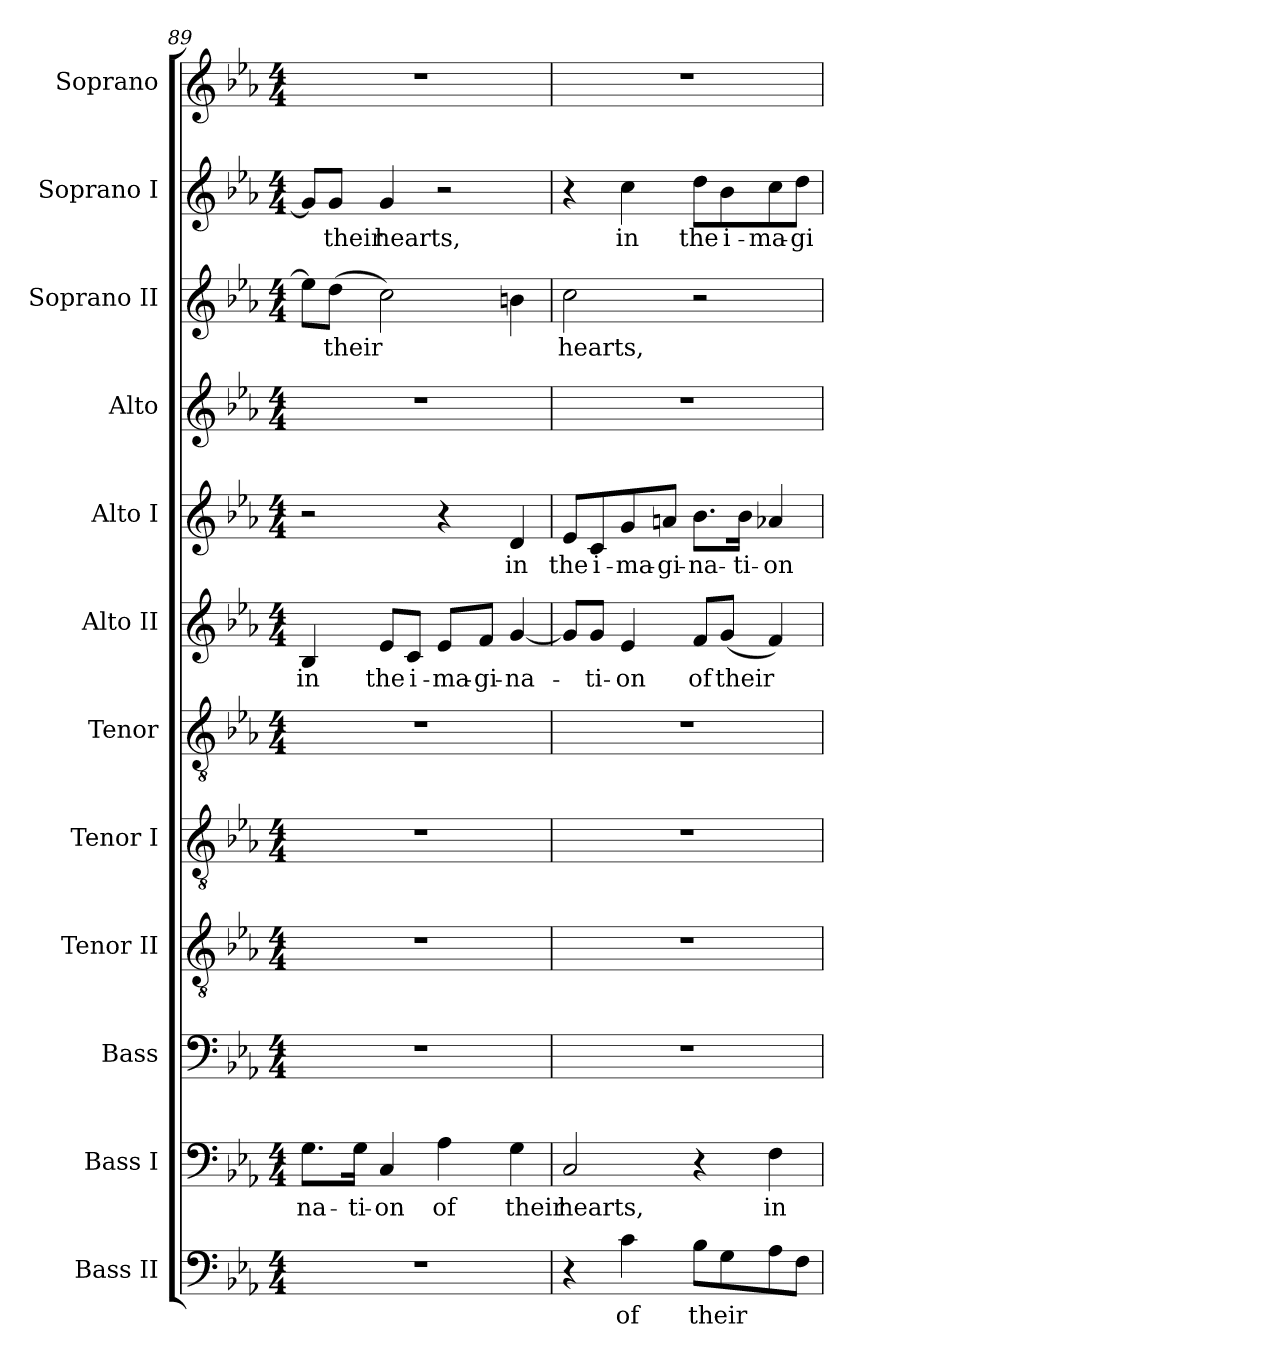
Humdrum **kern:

**kern	**text	**kern	**text	**kern	**kern	**kern	**kern	**kern	**text	**kern	**text	**kern	**kern	**text	**kern	**text	**kern
*part12	*part12	*part11	*part11	*part10	*part9	*part8	*part7	*part6	*part6	*part5	*part5	*part4	*part3	*part3	*part2	*part2	*part1
*staff12	*staff12	*staff11	*staff11	*staff10	*staff9	*staff8	*staff7	*staff6	*staff6	*staff5	*staff5	*staff4	*staff3	*staff3	*staff2	*staff2	*staff1
*I"Bass II	*	*I"Bass I	*	*I"Bass	*I"Tenor II	*I"Tenor I	*I"Tenor	*I"Alto II	*	*I"Alto I	*	*I"Alto	*I"Soprano II	*	*I"Soprano I	*	*I"Soprano
*I'BII	*	*I'BI	*	*I'B	*I'TII	*I'TI	*I'T	*I'AII	*	*I'AI	*	*I'A	*I'SII	*	*I'SI	*	*I'S
*clefF4	*	*clefF4	*	*clefF4	*clefGv2	*clefGv2	*clefGv2	*clefG2	*	*clefG2	*	*clefG2	*clefG2	*	*clefG2	*	*clefG2
*ITrd7c12	*	*	*	*ITrd7c12	*ITrd7c12	*ITrd7c12	*ITrd7c12	*	*	*	*	*	*	*	*	*	*
*k[b-e-a-]	*	*k[b-e-a-]	*	*k[b-e-a-]	*k[b-e-a-]	*k[b-e-a-]	*k[b-e-a-]	*k[b-e-a-]	*	*k[b-e-a-]	*	*k[b-e-a-]	*k[b-e-a-]	*	*k[b-e-a-]	*	*k[b-e-a-]
*E-:	*	*E-:	*	*E-:	*E-:	*E-:	*E-:	*E-:	*	*E-:	*	*E-:	*E-:	*	*E-:	*	*E-:
*M4/4	*	*M4/4	*	*M4/4	*M4/4	*M4/4	*M4/4	*M4/4	*	*M4/4	*	*M4/4	*M4/4	*	*M4/4	*	*M4/4
=89	=89	=89	=89	=89	=89	=89	=89	=89	=89	=89	=89	=89	=89	=89	=89	=89	=89
!	!	!	!LO:LY:b:color=#000000	!	!	!	!	!	!	!	!	!	!	!	!	!	!
!	!	!	!	!	!	!	!	!	!LO:LY:b:color=#000000	!	!	!	!	!	!	!	!
1r	.	8.Gi\L	-na-	1r	1r	1r	1r	4B-i/	in	2r	.	1r	8ee-i\L]	.	8gi/L]	.	1r
!	!	!	!	!	!	!	!	!	!	!	!	!	!	!LO:LY:b:color=#000000	!	!	!
!	!	!	!	!	!	!	!	!	!	!	!	!	!	!	!	!LO:LY:b:color=#000000	!
.	.	.	.	.	.	.	.	.	.	.	.	.	(8ddi\J	their	8gi/J	their	.
!	!	!	!LO:LY:b:color=#000000	!	!	!	!	!	!	!	!	!	!	!	!	!	!
.	.	16Gi\Jk	-ti-	.	.	.	.	.	.	.	.	.	.	.	.	.	.
!	!	!	!LO:LY:b:color=#000000	!	!	!	!	!	!	!	!	!	!	!	!	!	!
!	!	!	!	!	!	!	!	!	!LO:LY:b:color=#000000	!	!	!	!	!	!	!	!
!	!	!	!	!	!	!	!	!	!	!	!	!	!	!	!	!LO:LY:b:color=#000000	!
.	.	4Ci/	-on	.	.	.	.	8e-i/L	the	.	.	.	2cci\)	.	4gi/	hearts,	.
!	!	!	!	!	!	!	!	!	!LO:LY:b:color=#000000	!	!	!	!	!	!	!	!
.	.	.	.	.	.	.	.	8ci/J	i-	.	.	.	.	.	.	.	.
!	!	!	!LO:LY:b:color=#000000	!	!	!	!	!	!	!	!	!	!	!	!	!	!
!	!	!	!	!	!	!	!	!	!LO:LY:b:color=#000000	!	!	!	!	!	!	!	!
.	.	4A-i\	of	.	.	.	.	8e-i/L	-ma-	4r	.	.	.	.	2r	.	.
!	!	!	!	!	!	!	!	!	!LO:LY:b:color=#000000	!	!	!	!	!	!	!	!
.	.	.	.	.	.	.	.	8fi/J	-gi-	.	.	.	.	.	.	.	.
!	!	!	!LO:LY:b:color=#000000	!	!	!	!	!	!	!	!	!	!	!	!	!	!
!	!	!	!	!	!	!	!	!	!LO:LY:b:color=#000000	!	!	!	!	!	!	!	!
!	!	!	!	!	!	!	!	!	!	!	!LO:LY:b:color=#000000	!	!	!	!	!	!
.	.	4Gi\	their	.	.	.	.	[<4gi/	-na-	4di/	in	.	4bni\	.	.	.	.
=90	=90	=90	=90	=90	=90	=90	=90	=90	=90	=90	=90	=90	=90	=90	=90	=90	=90
!	!	!	!LO:LY:b:color=#000000	!	!	!	!	!	!	!	!	!	!	!	!	!	!
!	!	!	!	!	!	!	!	!	!	!	!LO:LY:b:color=#000000	!	!	!	!	!	!
!	!	!	!	!	!	!	!	!	!	!	!	!	!	!LO:LY:b:color=#000000	!	!	!
4r	.	2Ci/	hearts,	1r	1r	1r	1r	8gi/L]	.	8e-i/L	the	1r	2cci\	hearts,	4r	.	1r
!	!	!	!	!	!	!	!	!	!LO:LY:b:color=#000000	!	!	!	!	!	!	!	!
!	!	!	!	!	!	!	!	!	!	!	!LO:LY:b:color=#000000	!	!	!	!	!	!
.	.	.	.	.	.	.	.	8gi/J	-ti-	8ci/	i-	.	.	.	.	.	.
!	!LO:LY:b:color=#000000	!	!	!	!	!	!	!	!	!	!	!	!	!	!	!	!
!	!	!	!	!	!	!	!	!	!LO:LY:b:color=#000000	!	!	!	!	!	!	!	!
!	!	!	!	!	!	!	!	!	!	!	!LO:LY:b:color=#000000	!	!	!	!	!	!
!	!	!	!	!	!	!	!	!	!	!	!	!	!	!	!	!LO:LY:b:color=#000000	!
4Ci\	of	.	.	.	.	.	.	4e-i/	-on	8gi/	-ma-	.	.	.	4cci\	in	.
!	!	!	!	!	!	!	!	!	!	!	!LO:LY:b:color=#000000	!	!	!	!	!	!
.	.	.	.	.	.	.	.	.	.	8ani/J	-gi-	.	.	.	.	.	.
!	!LO:LY:b:color=#000000	!	!	!	!	!	!	!	!	!	!	!	!	!	!	!	!
!	!	!	!	!	!	!	!	!	!LO:LY:b:color=#000000	!	!	!	!	!	!	!	!
!	!	!	!	!	!	!	!	!	!	!	!LO:LY:b:color=#000000	!	!	!	!	!	!
!	!	!	!	!	!	!	!	!	!	!	!	!	!	!	!	!LO:LY:b:color=#000000	!
8BB-i\L	their	4r	.	.	.	.	.	8fi/L	of	8.b-i\L	-na-	.	2r	.	8ddi\L	the	.
!	!	!	!	!	!	!	!	!	!LO:LY:b:color=#000000	!	!	!	!	!	!	!	!
!	!	!	!	!	!	!	!	!	!	!	!	!	!	!	!	!LO:LY:b:color=#000000	!
8GGi\	.	.	.	.	.	.	.	(8gi/J	their	.	.	.	.	.	8b-i\	i-	.
!	!	!	!	!	!	!	!	!	!	!	!LO:LY:b:color=#000000	!	!	!	!	!	!
.	.	.	.	.	.	.	.	.	.	16b-i\Jk	-ti-	.	.	.	.	.	.
!	!	!	!LO:LY:b:color=#000000	!	!	!	!	!	!	!	!	!	!	!	!	!	!
!	!	!	!	!	!	!	!	!	!	!	!LO:LY:b:color=#000000	!	!	!	!	!	!
!	!	!	!	!	!	!	!	!	!	!	!	!	!	!	!	!LO:LY:b:color=#000000	!
8AA-i\	.	4Fi\	in	.	.	.	.	4fi/)	.	4a-Xi/	-on	.	.	.	8cci\	-ma-	.
!	!	!	!	!	!	!	!	!	!	!	!	!	!	!	!	!LO:LY:b:color=#000000	!
8FFi\J	.	.	.	.	.	.	.	.	.	.	.	.	.	.	8ddi\J	-gi-	.
=	=	=	=	=	=	=	=	=	=	=	=	=	=	=	=	=	=
*-	*-	*-	*-	*-	*-	*-	*-	*-	*-	*-	*-	*-	*-	*-	*-	*-	*-
